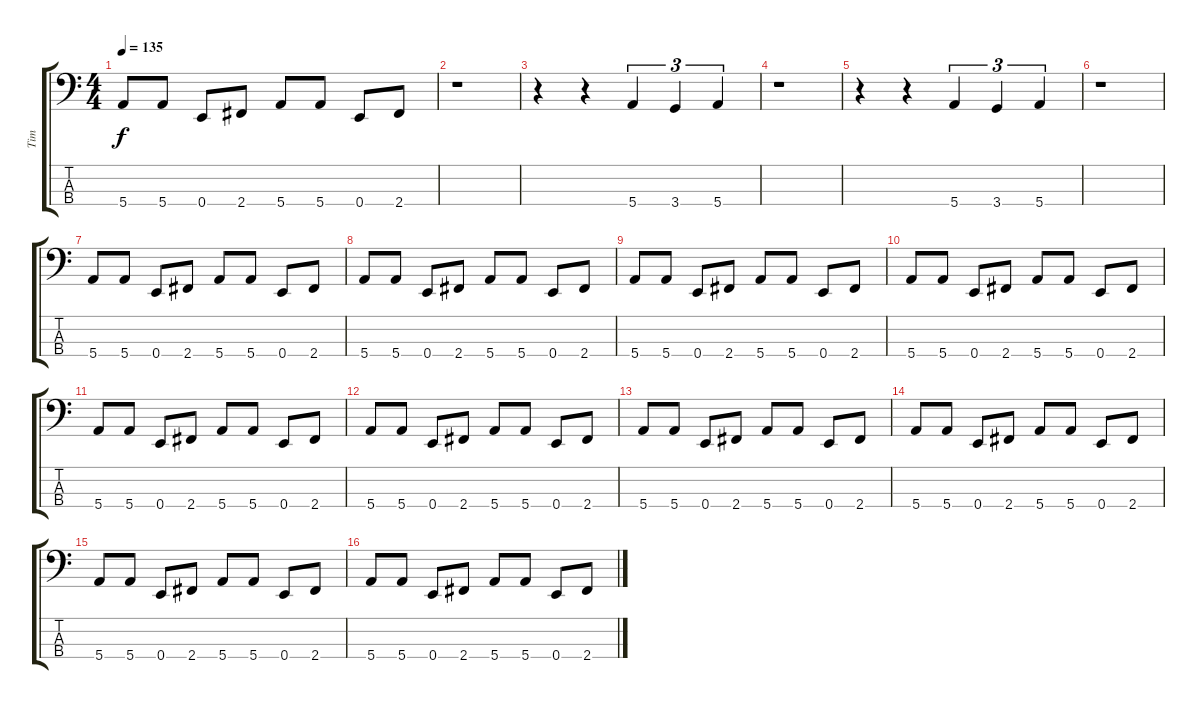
\track ("Tim" "Tim") {instrument electricbasspick}
\staff {score tabs}
\tuning (G2 D2 A1 E1) {hide}
\ts (4 4)
\tempo 135
\clef f4
\ks c
5.4.8{dy f} 5.4.8 0.4.8 2.4.8 5.4.8 5.4.8 0.4.8 2.4.8 |
r.1 |
r.4 r.4 5.4.4{tu (3 2)} 3.4.4{tu (3 2)} 5.4.4{tu (3 2)} |
r.1 |
r.4 r.4 5.4.4{tu (3 2)} 3.4.4{tu (3 2)} 5.4.4{tu (3 2)} |
r.1 |
5.4.8 5.4.8 0.4.8 2.4.8 5.4.8 5.4.8 0.4.8 2.4.8 |
5.4.8 5.4.8 0.4.8 2.4.8 5.4.8 5.4.8 0.4.8 2.4.8 |
5.4.8 5.4.8 0.4.8 2.4.8 5.4.8 5.4.8 0.4.8 2.4.8 |
5.4.8 5.4.8 0.4.8 2.4.8 5.4.8 5.4.8 0.4.8 2.4.8 |
5.4.8 5.4.8 0.4.8 2.4.8 5.4.8 5.4.8 0.4.8 2.4.8 |
5.4.8 5.4.8 0.4.8 2.4.8 5.4.8 5.4.8 0.4.8 2.4.8 |
5.4.8 5.4.8 0.4.8 2.4.8 5.4.8 5.4.8 0.4.8 2.4.8 |
5.4.8 5.4.8 0.4.8 2.4.8 5.4.8 5.4.8 0.4.8 2.4.8 |
5.4.8 5.4.8 0.4.8 2.4.8 5.4.8 5.4.8 0.4.8 2.4.8 |
5.4.8 5.4.8 0.4.8 2.4.8 5.4.8 5.4.8 0.4.8 2.4.8
